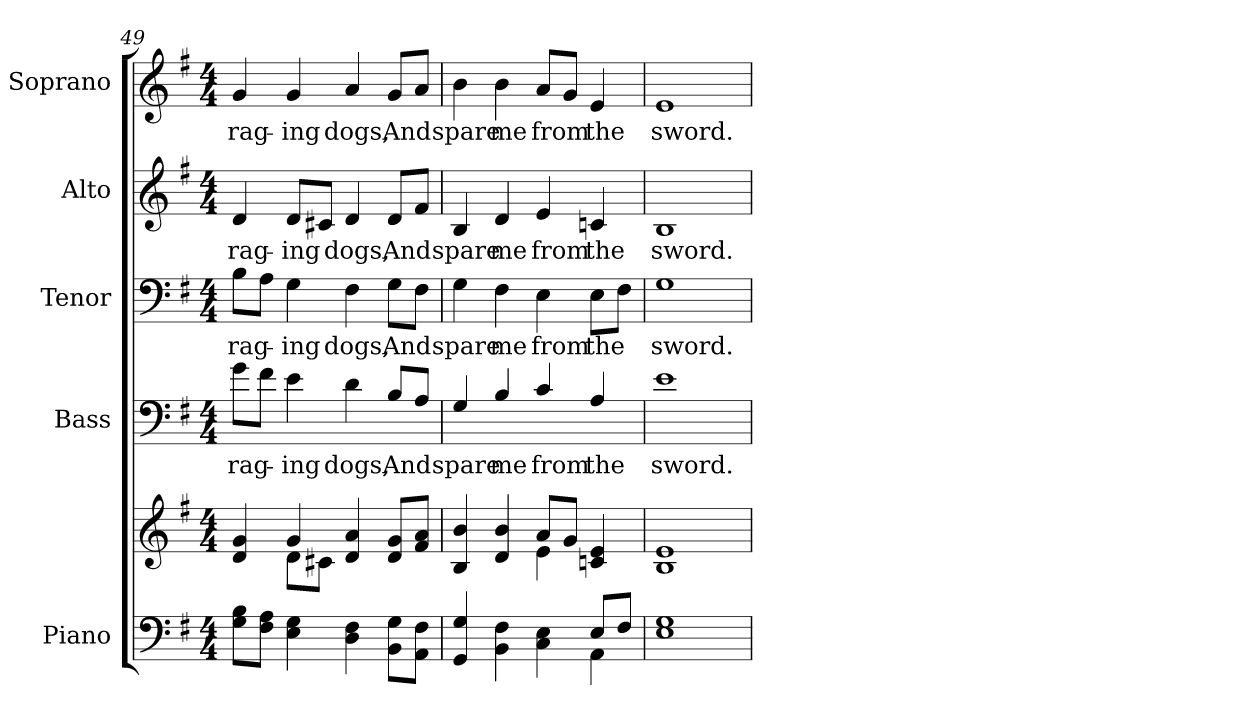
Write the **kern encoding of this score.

**kern	**kern	**kern	**text	**kern	**text	**kern	**text	**kern	**text
*part5	*part5	*part4	*part4	*part3	*part3	*part2	*part2	*part1	*part1
*staff6	*staff5	*staff4	*staff4	*staff3	*staff3	*staff2	*staff2	*staff1	*staff1
*I"Piano	*	*I"Bass	*	*I"Tenor	*	*I"Alto	*	*I"Soprano	*
!!LO:PB:g=z
*clefF4	*clefG2	*clefF4	*	*clefF4	*	*clefG2	*	*clefG2	*
*	*	*ITrd7c12	*	*	*	*	*	*	*
*k[f#]	*k[f#]	*k[f#]	*	*k[f#]	*	*k[f#]	*	*k[f#]	*
*G:	*G:	*G:	*	*G:	*	*G:	*	*G:	*
*M4/4	*M4/4	*M4/4	*	*M4/4	*	*M4/4	*	*M4/4	*
=49	=49	=49	=49	=49	=49	=49	=49	=49	=49
*^	*^	*	*	*	*	*	*	*	*
!	!	!	!	!	!LO:LY:b:color=#000000	!	!	!	!	!	!
!	!	!	!	!	!	!	!LO:LY:b:color=#000000	!	!	!	!
!	!	!	!	!	!	!	!	!	!LO:LY:b:color=#000000	!	!
!	!	!	!	!	!	!	!	!	!	!	!LO:LY:b:color=#000000
8Gi\ 8BiL	4ryy	4di/ 4gi	4ryy	8Gi\L	rag-	8Bi\L	rag-	4di/	rag-	4gi/	rag-
8F#i\ 8AiJ	.	.	.	8F#i\J	.	8Ai\J	.	.	.	.	.
!	!	!	!	!	!LO:LY:b:color=#000000	!	!	!	!	!	!
!	!	!	!	!	!	!	!LO:LY:b:color=#000000	!	!	!	!
!	!	!	!	!	!	!	!	!	!LO:LY:b:color=#000000	!	!
!	!	!	!	!	!	!	!	!	!	!	!LO:LY:b:color=#000000
4Ei\ 4Gi	4ryy	4gi/	8di\L	4Ei\	-ing	4Gi\	-ing	8di/L	-ing	4gi/	-ing
.	.	.	8c#Xi\J	.	.	.	.	8c#Xi/J	.	.	.
!	!	!	!	!	!LO:LY:b:color=#000000	!	!	!	!	!	!
!	!	!	!	!	!	!	!LO:LY:b:color=#000000	!	!	!	!
!	!	!	!	!	!	!	!	!	!LO:LY:b:color=#000000	!	!
!	!	!	!	!	!	!	!	!	!	!	!LO:LY:b:color=#000000
4Di\ 4F#i	4ryy	4di/ 4ai	2ryy	4Di\	dogs,	4F#i\	dogs,	4di/	dogs,	4ai/	dogs,
!	!	!	!	!	!LO:LY:b:color=#000000	!	!	!	!	!	!
!	!	!	!	!	!	!	!LO:LY:b:color=#000000	!	!	!	!
!	!	!	!	!	!	!	!	!	!LO:LY:b:color=#000000	!	!
!	!	!	!	!	!	!	!	!	!	!	!LO:LY:b:color=#000000
8BBi\ 8GiL	4ryy	8di/ 8giL	.	8BBi/L	And	8Gi\L	And	8di/L	And	8gi/L	And
8AAi\ 8F#iJ	.	8f#i/ 8aiJ	.	8AAi/J	.	8F#i\J	.	8f#i/J	.	8ai/J	.
=50	=50	=50	=50	=50	=50	=50	=50	=50	=50	=50	=50
!	!	!	!	!	!LO:LY:b:color=#000000	!	!	!	!	!	!
!	!	!	!	!	!	!	!LO:LY:b:color=#000000	!	!	!	!
!	!	!	!	!	!	!	!	!	!LO:LY:b:color=#000000	!	!
!	!	!	!	!	!	!	!	!	!	!	!LO:LY:b:color=#000000
4GGi/ 4Gi	2ryy	4Bi/ 4bi	2ryy	4GGi/	spare	4Gi\	spare	4Bi/	spare	4bi\	spare
!	!	!	!	!	!LO:LY:b:color=#000000	!	!	!	!	!	!
!	!	!	!	!	!	!	!LO:LY:b:color=#000000	!	!	!	!
!	!	!	!	!	!	!	!	!	!LO:LY:b:color=#000000	!	!
!	!	!	!	!	!	!	!	!	!	!	!LO:LY:b:color=#000000
4BBi\ 4F#i	.	4di/ 4bi	.	4BBi/	me	4F#i\	me	4di/	me	4bi\	me
!	!	!	!	!	!LO:LY:b:color=#000000	!	!	!	!	!	!
!	!	!	!	!	!	!	!LO:LY:b:color=#000000	!	!	!	!
!	!	!	!	!	!	!	!	!	!LO:LY:b:color=#000000	!	!
!	!	!	!	!	!	!	!	!	!	!	!LO:LY:b:color=#000000
4Ci\ 4Ei	4ryy	8ai/L	4ei\	4Ci/	from	4Ei\	from	4ei/	from	8ai/L	from
.	.	8gi/J	.	.	.	.	.	.	.	8gi/J	.
!	!	!	!	!	!LO:LY:b:color=#000000	!	!	!	!	!	!
!	!	!	!	!	!	!	!LO:LY:b:color=#000000	!	!	!	!
!	!	!	!	!	!	!	!	!	!LO:LY:b:color=#000000	!	!
!	!	!	!	!	!	!	!	!	!	!	!LO:LY:b:color=#000000
8Ei/L	4AAi\	4cni/ 4ei	4ryy	4AAi/	the	8Ei\L	the	4cni/	the	4ei/	the
8F#i/J	.	.	.	.	.	8F#i\J	.	.	.	.	.
*v	*v	*	*	*	*	*	*	*	*	*	*
*	*v	*v	*	*	*	*	*	*	*	*
=51	=51	=51	=51	=51	=51	=51	=51	=51	=51
!	!	!	!LO:LY:b:color=#000000	!	!	!	!	!	!
!	!	!	!	!	!LO:LY:b:color=#000000	!	!	!	!
!	!	!	!	!	!	!	!LO:LY:b:color=#000000	!	!
!	!	!	!	!	!	!	!	!	!LO:LY:b:color=#000000
1Ei 1Gi	1Bi 1ei	1Ei	sword.	1Gi	sword.	1Bi	sword.	1ei	sword.
=	=	=	=	=	=	=	=	=	=
*-	*-	*-	*-	*-	*-	*-	*-	*-	*-
